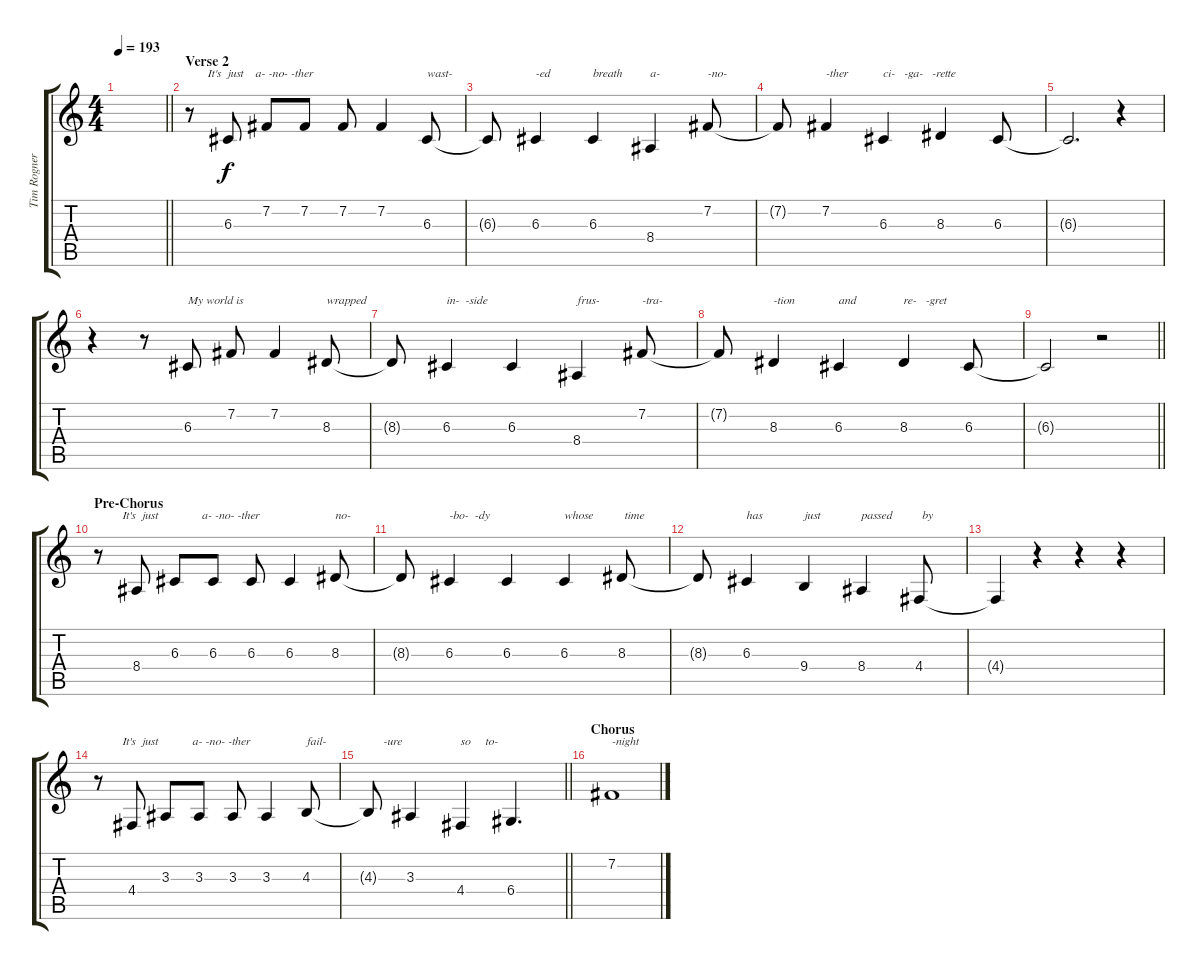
\track ("Tim Rogner - Vocals" "Tim Rogner") {instrument altosax}
\staff {score tabs}
\tuning (E4 B3 G3 D3 A2 E2) {hide}
\ts (4 4)
\tempo 193
\clef g2
\barLineRight lightlight
\ks c
|
\section ("" "Verse 2")
r.8{txt "      It's  just    a- -no- -ther"} 6.3.8 7.2.8 7.2.8 7.2.8 7.2.4 6.3.8{txt "wast-"} |
6.3{t}.8 6.3.4{txt "-ed"} 6.3.4{txt "breath"} 8.4.4{txt "a-"} 7.2.8{txt "-no-"} |
7.2{t}.8 7.2.4{txt "-ther"} 6.3.4{txt "ci-   -ga-   -rette"} 8.3.4 6.3.8 |
6.3{t}.2{d} r.4 |
r.4 r.8 6.3.8{txt "My world is"} 7.2.8 7.2.4 8.3.8{txt "wrapped"} |
8.3{t}.8 6.3.4{txt "in-  -side"} 6.3.4 8.4.4{txt "frus-"} 7.2.8{txt "-tra-"} |
7.2{t}.8 8.3.4{txt "-tion"} 6.3.4{txt "and"} 8.3.4{txt "re-   -gret"} 6.3.8 |
\barLineRight lightlight
6.3{t}.2 r.2 |
\section ("" "Pre-Chorus")
r.8{txt "        It's  just"} 8.4.8 6.3.8{txt "         a- -no- -ther"} 6.3.8 6.3.8 6.3.4 8.3.8{txt "no- "} |
8.3{t}.8 6.3.4{txt "-bo-  -dy"} 6.3.4 6.3.4{txt "whose"} 8.3.8{txt " time"} |
8.3{t}.8 6.3.4{txt "has"} 9.4.4{txt "just"} 8.4.4{txt "passed"} 4.4.8{txt " by"} |
4.4{t}.4 r.4 r.4 r.4 |
r.8{txt "        It's  just"} 4.4.8 3.3.8{txt "         a- -no- -ther"} 3.3.8 3.3.8 3.3.4 4.3.8{txt "fail-"} |
\barLineRight lightlight
4.3{t}.8{txt "     -ure"} 3.3.4 4.4.4{txt "so     to-"} 6.4.4{d} |
\section ("" "Chorus")
7.2.1{txt "-night"}
